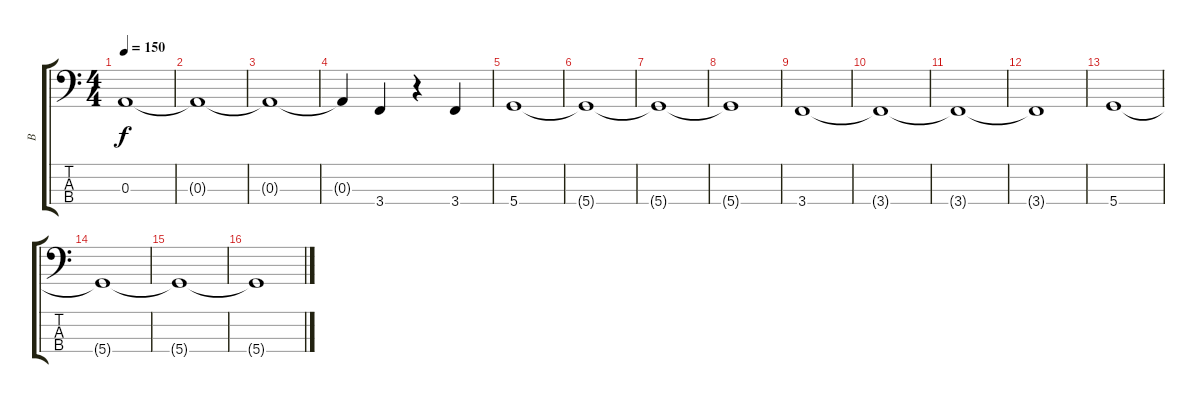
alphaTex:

\track ("B" "B") {instrument electricbassfinger}
\staff {score tabs}
\tuning (G2 D2 A1 D1) {hide}
\ts (4 4)
\tempo 150
\clef f4
\ks c
0.3.1{dy f} |
0.3{t}.1 |
0.3{t}.1 |
0.3{t}.4 3.4.4 r.4 3.4.4 |
5.4.1 |
5.4{t}.1 |
5.4{t}.1 |
5.4{t}.1 |
3.4.1 |
3.4{t}.1 |
3.4{t}.1 |
3.4{t}.1 |
5.4.1 |
5.4{t}.1 |
5.4{t}.1 |
5.4{t}.1
